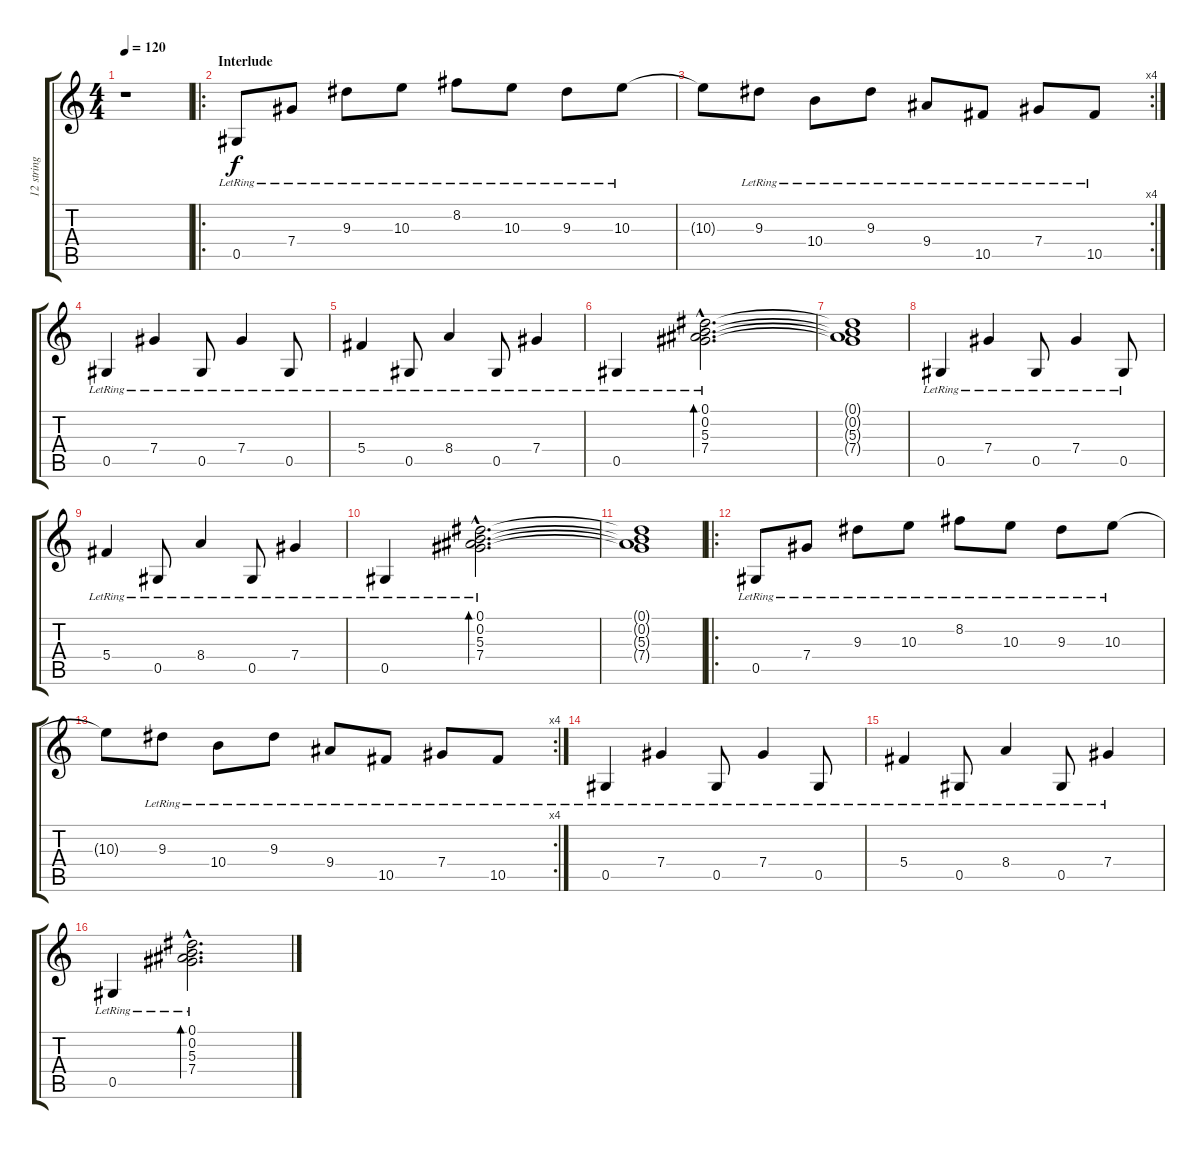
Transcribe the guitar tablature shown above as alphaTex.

\track ("12 string Acoustic" "12 string ") {instrument acousticguitarsteel}
\staff {score tabs}
\tuning (Eb4 Bb3 Gb3 Db3 Ab2 Eb2) {hide}
\ts (4 4)
\tempo 120
\clef g2
\ks c
r.1{dy f} |
\ro
\section ("" "Interlude")
0.5{lr}.8 7.4{lr}.8 9.3{lr}.8 10.3{lr}.8 8.2{lr}.8 10.3{lr}.8 9.3{lr}.8 10.3{lr}.8 |
\rc 4
10.3{t}.8 9.3{lr}.8 10.4{lr}.8 9.3{lr}.8 9.4{lr}.8 10.5{lr}.8 7.4{lr}.8 10.5{lr}.8 |
0.5{lr}.4 7.4{lr}.4 0.5{lr}.8 7.4{lr}.4 0.5{lr}.8 |
5.4{lr}.4 0.5{lr}.8 8.4{lr}.4 0.5{lr}.8 7.4{lr}.4 |
0.5{lr}.4 (0.1{hac lr} 0.2{hac lr} 5.3{hac lr} 7.4{hac lr}).2{d bd 480} |
(0.1{t} 0.2{t} 5.3{t} 7.4{t}).1 |
0.5{lr}.4 7.4{lr}.4 0.5{lr}.8 7.4{lr}.4 0.5{lr}.8 |
5.4{lr}.4 0.5{lr}.8 8.4{lr}.4 0.5{lr}.8 7.4{lr}.4 |
0.5{lr}.4 (0.1{hac lr} 0.2{hac lr} 5.3{hac lr} 7.4{hac lr}).2{d bd 480} |
(0.1{t} 0.2{t} 5.3{t} 7.4{t}).1 |
\ro
0.5{lr}.8 7.4{lr}.8 9.3{lr}.8 10.3{lr}.8 8.2{lr}.8 10.3{lr}.8 9.3{lr}.8 10.3{lr}.8 |
\rc 4
10.3{t}.8 9.3{lr}.8 10.4{lr}.8 9.3{lr}.8 9.4{lr}.8 10.5{lr}.8 7.4{lr}.8 10.5{lr}.8 |
0.5{lr}.4 7.4{lr}.4 0.5{lr}.8 7.4{lr}.4 0.5{lr}.8 |
5.4{lr}.4 0.5{lr}.8 8.4{lr}.4 0.5{lr}.8 7.4{lr}.4 |
0.5{lr}.4 (0.1{hac lr} 0.2{hac lr} 5.3{hac lr} 7.4{hac lr}).2{d bd 480}
